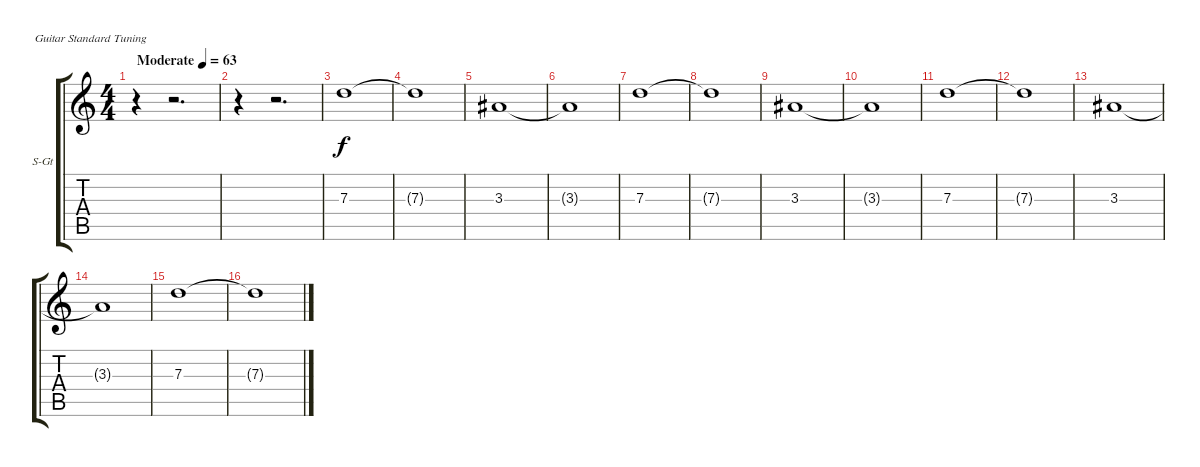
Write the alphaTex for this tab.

\bracketExtendMode groupsimilarinstruments
\firstSystemTrackNameOrientation horizontal
\otherSystemsTrackNameOrientation horizontal
\track ("Back" "S-Gt") {instrument stringensemble2}
\staff {score tabs}
\tuning (E4 B3 G3 D3 A2 E2)
\displaytranspose 12
\ts (4 4)
\beaming (8 2 2 2 2)
\tempo (63 "Moderate")
\clef g2
\ks c
r.4{dy f instrument stringensemble2} r.2{d} |
r.4 r.2{d} |
7.3.1 |
7.3{t}.1 |
3.3.1 |
3.3{t}.1 |
7.3.1 |
7.3{t}.1 |
3.3.1 |
3.3{t}.1 |
7.3.1 |
7.3{t}.1 |
3.3.1 |
3.3{t}.1 |
7.3.1 |
7.3{t}.1
